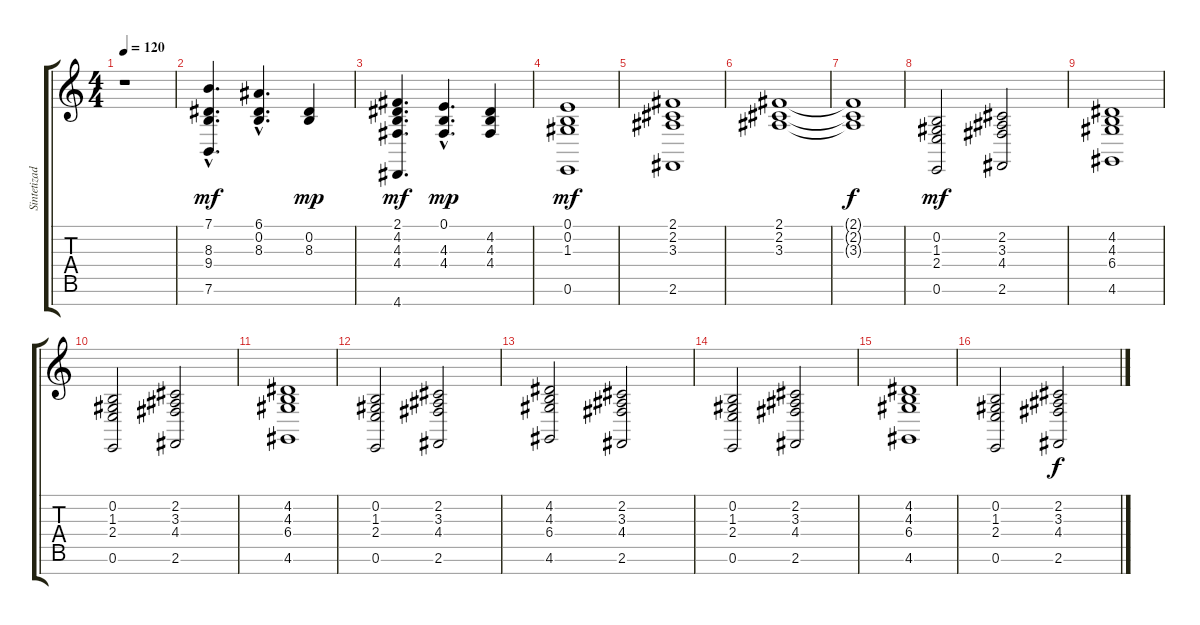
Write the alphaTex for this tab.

\track ("Sintetizador" "Sintetizad") {instrument brightacousticpiano}
\staff {score tabs}
\tuning (E4 B3 G3 D3 A2 E2 B1) {hide}
\ts (4 4)
\tempo 120
\clef g2
\ks c
r.1{dy mf instrument brightacousticpiano} |
(7.1{hac} 8.3{hac} 9.4{hac} 7.6{hac}).4{d} (6.1{hac} 0.2{hac} 8.3{hac}).4{d} (0.2 8.3).4{dy mp} |
(2.1 4.2 4.3 4.4 4.7).4{d dy mf} (0.1{hac} 4.3{hac} 4.4{hac}).4{d dy mp} (4.2 4.3 4.4).4 |
(0.1 0.2 1.3 0.6).1{dy mf} |
(2.1 2.2 3.3 2.6).1 |
(2.1 2.2 3.3).1 |
(2.1{t} 2.2{t} 3.3{t}).1{dy f} |
(0.2 1.3 2.4 0.6).2{dy mf} (2.2 3.3 4.4 2.6).2 |
(4.2 4.3 6.4 4.6).1 |
(0.2 1.3 2.4 0.6).2 (2.2 3.3 4.4 2.6).2 |
(4.2 4.3 6.4 4.6).1 |
(0.2 1.3 2.4 0.6).2 (2.2 3.3 4.4 2.6).2 |
(4.2 4.3 6.4 4.6).2 (2.2 3.3 4.4 2.6).2 |
(0.2 1.3 2.4 0.6).2 (2.2 3.3 4.4 2.6).2 |
(4.2 4.3 6.4 4.6).1 |
(0.2 1.3 2.4 0.6).2 (2.2 3.3 4.4 2.6).2{dy f}
